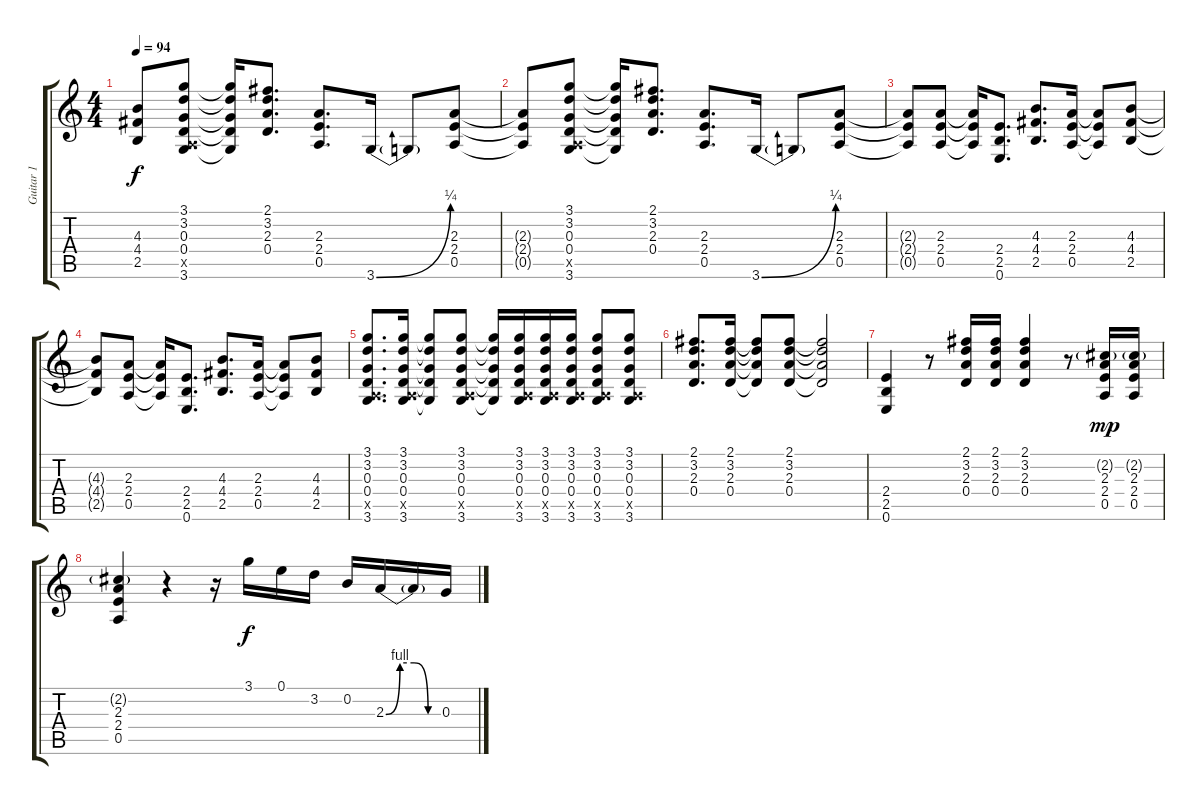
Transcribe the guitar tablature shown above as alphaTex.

\track ("Guitar 1" "Guitar 1") {instrument overdrivenguitar}
\staff {score tabs}
\tuning (E4 B3 G3 D3 A2 E2) {hide}
\ts (4 4)
\tempo 94
\clef g2
\ks c
(4.3{t} 4.4{t} 2.5{t}).8{dy f} (3.1 3.2 0.3 0.4 0.5{x} 3.6).8 (3.1{t} 3.2{t} 0.3{t} 0.4{t} 3.6{t}).16 (2.1 3.2 2.3 0.4).8{d} (2.3 2.4 0.5).8{d} 3.6{be (bend 0 0 60 1)}.16 3.6{t}.8 (2.3 2.4 0.5).8 |
(2.3{t} 2.4{t} 0.5{t}).8 (3.1 3.2 0.3 0.4 0.5{x} 3.6).8 (3.1{t} 3.2{t} 0.3{t} 0.4{t} 3.6{t}).16 (2.1 3.2 2.3 0.4).8{d} (2.3 2.4 0.5).8{d} 3.6{be (bend 0 0 60 1)}.16 3.6{t}.8 (2.3 2.4 0.5).8 |
(2.3{t} 2.4{t} 0.5{t}).8 (2.3 2.4 0.5).8 (2.3{t} 2.4{t} 0.5{t}).16 (2.4 2.5 0.6).8{d} (4.3 4.4 2.5).8{d} (2.3 2.4 0.5).16 (2.3{t} 2.4{t} 0.5{t}).8 (4.3 4.4 2.5).8 |
(4.3{t} 4.4{t} 2.5{t}).8 (2.3 2.4 0.5).8 (2.3{t} 2.4{t} 0.5{t}).16 (2.4 2.5 0.6).8{d} (4.3 4.4 2.5).8{d} (2.3 2.4 0.5).16 (2.3{t} 2.4{t} 0.5{t}).8 (4.3 4.4 2.5).8 |
(3.1 3.2 0.3 0.4 0.5{x} 3.6).8{d} (3.1 3.2 0.3 0.4 0.5{x} 3.6).16 (3.1{t} 3.2{t} 0.3{t} 0.4{t} 3.6{t}).8 (3.1 3.2 0.3 0.4 0.5{x} 3.6).8 (3.1{t} 3.2{t} 0.3{t} 0.4{t} 3.6{t}).16 (3.1 3.2 0.3 0.4 0.5{x} 3.6).16 (3.1 3.2 0.3 0.4 0.5{x} 3.6).16 (3.1 3.2 0.3 0.4 0.5{x} 3.6).16 (3.1 3.2 0.3 0.4 0.5{x} 3.6).8 (3.1 3.2 0.3 0.4 0.5{x} 3.6).8 |
(2.1 3.2 2.3 0.4).8{d} (2.1 3.2 2.3 0.4).16 (2.1{t} 3.2{t} 2.3{t} 0.4{t}).8 (2.1 3.2 2.3 0.4).8 (2.1{t} 3.2{t} 2.3{t} 0.4{t}).2 |
(2.4 2.5 0.6).4 r.8 (2.1 3.2 2.3 0.4).16 (2.1 3.2 2.3 0.4).16 (2.1 3.2 2.3 0.4).4 r.8 (2.2{g} 2.3 2.4 0.5).16{dy mp} (2.2{g} 2.3 2.4 0.5).16 |
(2.2{g} 2.3 2.4 0.5).4 r.4 r.16 3.1.16{dy f} 0.1.16 3.2.16 0.2.16 2.3{be (custom 0 0 15 4 30 4 45 0 60 0)}.16 2.3{t}.16 0.3.16
